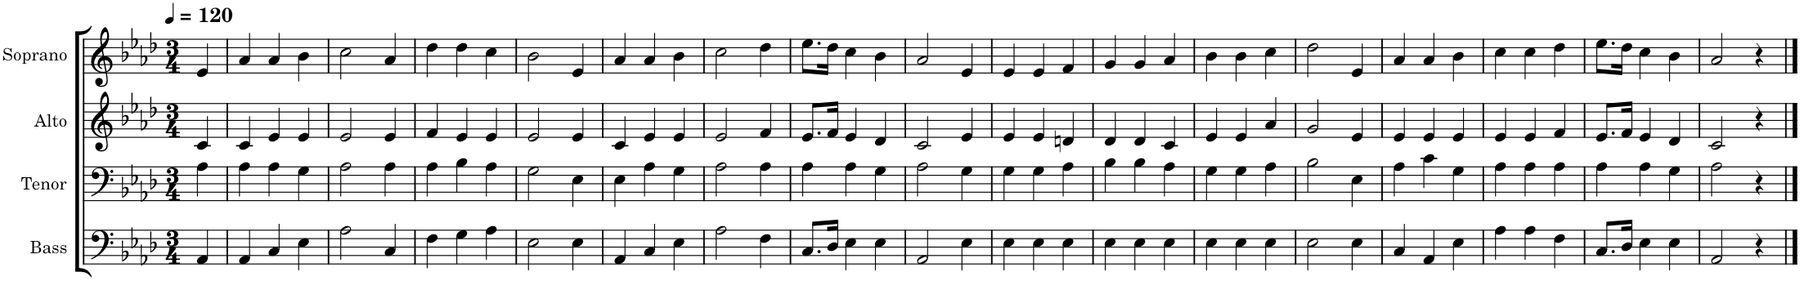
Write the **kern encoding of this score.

**kern	**kern	**kern	**kern
*part4	*part3	*part2	*part1
*staff4	*staff3	*staff2	*staff1
*I"Bass	*I"Tenor	*I"Alto	*I"Soprano
*I'B.	*I'T.	*I'A.	*I'S.
*clefF4	*clefF4	*clefG2	*clefG2
*k[b-e-a-d-]	*k[b-e-a-d-]	*k[b-e-a-d-]	*k[b-e-a-d-]
*M3/4	*M3/4	*M3/4	*M3/4
*MM120	*MM120	*MM120	*MM120
=	=	=	=
4AA-/	4A-\	4c/	4e-/
=1	=1	=1	=1
4AA-/	4A-\	4c/	4a-/
4C/	4A-\	4e-/	4a-/
4E-\	4G\	4e-/	4b-\
=2	=2	=2	=2
2A-\	2A-\	2e-/	2cc\
4C/	4A-\	4e-/	4a-/
=3	=3	=3	=3
4F\	4A-\	4f/	4dd-\
4G\	4B-\	4e-/	4dd-\
4A-\	4A-\	4e-/	4cc\
=4	=4	=4	=4
2E-\	2G\	2e-/	2b-\
4E-\	4E-\	4e-/	4e-/
=5	=5	=5	=5
4AA-/	4E-\	4c/	4a-/
4C/	4A-\	4e-/	4a-/
4E-\	4G\	4e-/	4b-\
=6	=6	=6	=6
2A-\	2A-\	2e-/	2cc\
4F\	4A-\	4f/	4dd-\
=7	=7	=7	=7
8.C/L	4A-\	8.e-/L	8.ee-\L
16D-/Jk	.	16f/Jk	16dd-\Jk
4E-\	4A-\	4e-/	4cc\
4E-\	4G\	4d-/	4b-\
=8	=8	=8	=8
2AA-/	2A-\	2c/	2a-/
4E-\	4G\	4e-/	4e-/
=9	=9	=9	=9
4E-\	4G\	4e-/	4e-/
4E-\	4G\	4e-/	4e-/
4E-\	4A-\	4dn/	4f/
=10	=10	=10	=10
4E-\	4B-\	4d-/	4g/
4E-\	4B-\	4d-/	4g/
4E-\	4A-\	4c/	4a-/
=11	=11	=11	=11
4E-\	4G\	4e-/	4b-\
4E-\	4G\	4e-/	4b-\
4E-\	4A-\	4a-/	4cc\
=12	=12	=12	=12
2E-\	2B-\	2g/	2dd-\
4E-\	4E-\	4e-/	4e-/
=13	=13	=13	=13
4C/	4A-\	4e-/	4a-/
4AA-/	4c\	4e-/	4a-/
4E-\	4G\	4e-/	4b-\
=14	=14	=14	=14
4A-\	4A-\	4e-/	4cc\
4A-\	4A-\	4e-/	4cc\
4F\	4A-\	4f/	4dd-\
=15	=15	=15	=15
8.C/L	4A-\	8.e-/L	8.ee-\L
16D-/Jk	.	16f/Jk	16dd-\Jk
4E-\	4A-\	4e-/	4cc\
4E-\	4G\	4d-/	4b-\
=16	=16	=16	=16
2AA-/	2A-\	2c/	2a-/
4r	4r	4r	4r
==	==	==	==
*-	*-	*-	*-
